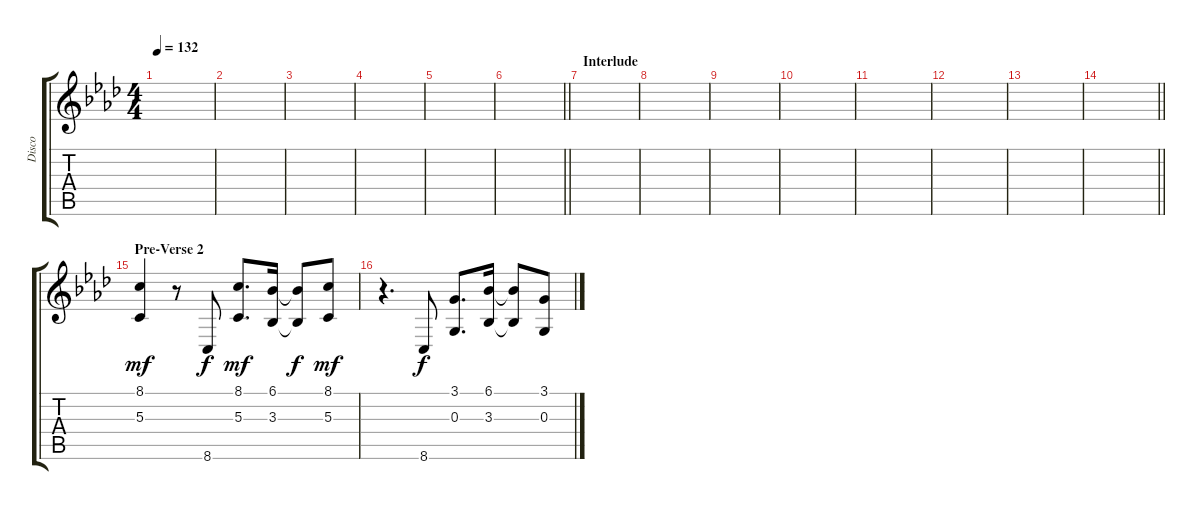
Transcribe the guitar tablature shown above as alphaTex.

\track ("Disco" "Disco") {instrument lead2sawtooth}
\staff {score tabs}
\tuning (E4 B3 G3 D3 A2 E2) {hide}
\ts (4 4)
\tempo 132
\clef g2
\ks ab
|
|
|
|
|
\barLineRight lightlight
|
\section ("" "Interlude")
|
|
|
|
|
|
|
\barLineRight lightlight
|
\section ("" "Pre-Verse 2")
(8.1 5.3).4{dy mf} r.8 8.6.8{dy f} (8.1 5.3).8{d dy mf} (6.1 3.3).16 (6.1{t} 3.3{t}).8{dy f} (8.1 5.3).8{dy mf} |
r.4{d} 8.6.8{dy f} (3.1 0.3).8{d} (6.1 3.3).16 (6.1{t} 3.3{t}).8 (3.1 0.3).8
